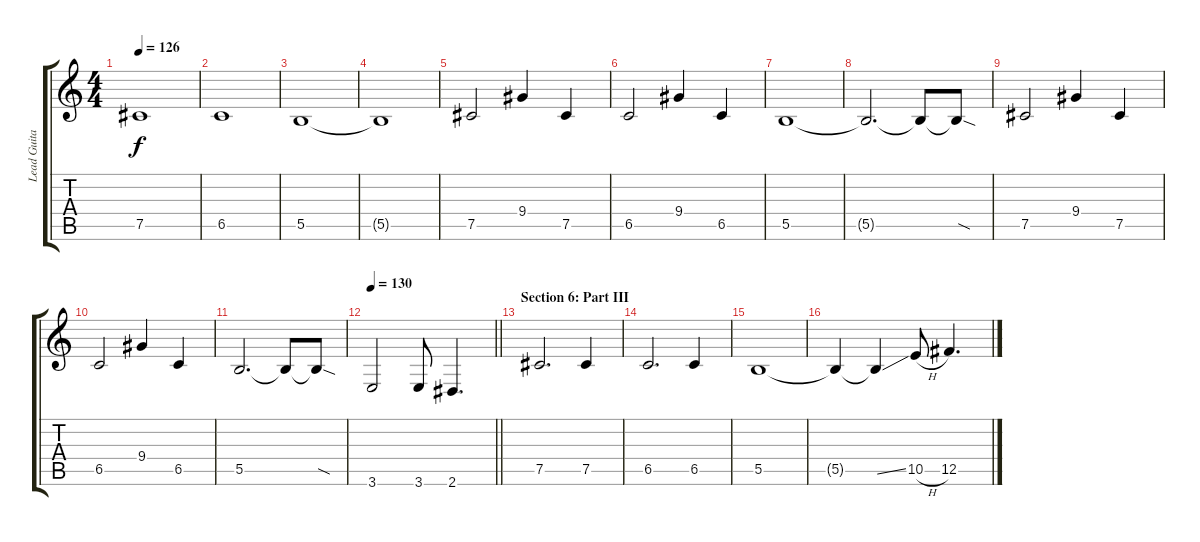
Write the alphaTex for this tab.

\track ("Lead Guitar 1 (Distortion)" "Lead Guita") {instrument distortionguitar}
\staff {score tabs}
\tuning (Db4 Ab3 E3 B2 Gb2 Db2) {hide}
\ts (4 4)
\tempo 126
\clef g2
\ks c
7.5.1{dy f} |
6.5.1 |
5.5.1 |
5.5{t}.1 |
7.5.2 9.4.4 7.5.4 |
6.5.2 9.4.4 6.5.4 |
5.5.1 |
5.5{t}.2{d} 5.5{t}.8 5.5{sod t}.8 |
7.5.2 9.4.4 7.5.4 |
6.5.2 9.4.4 6.5.4 |
5.5.2{d} 5.5{t}.8 5.5{sod t}.8 |
\tempo 130
\barLineRight lightlight
3.6.2 3.6.8 2.6.4{d} |
\section ("" "Section 6: Part III")
7.5.2{d} 7.5.4 |
6.5.2{d} 6.5.4 |
5.5.1 |
5.5{t}.4 5.5{ss t}.4 10.5{h}.8 12.5.4{d}
